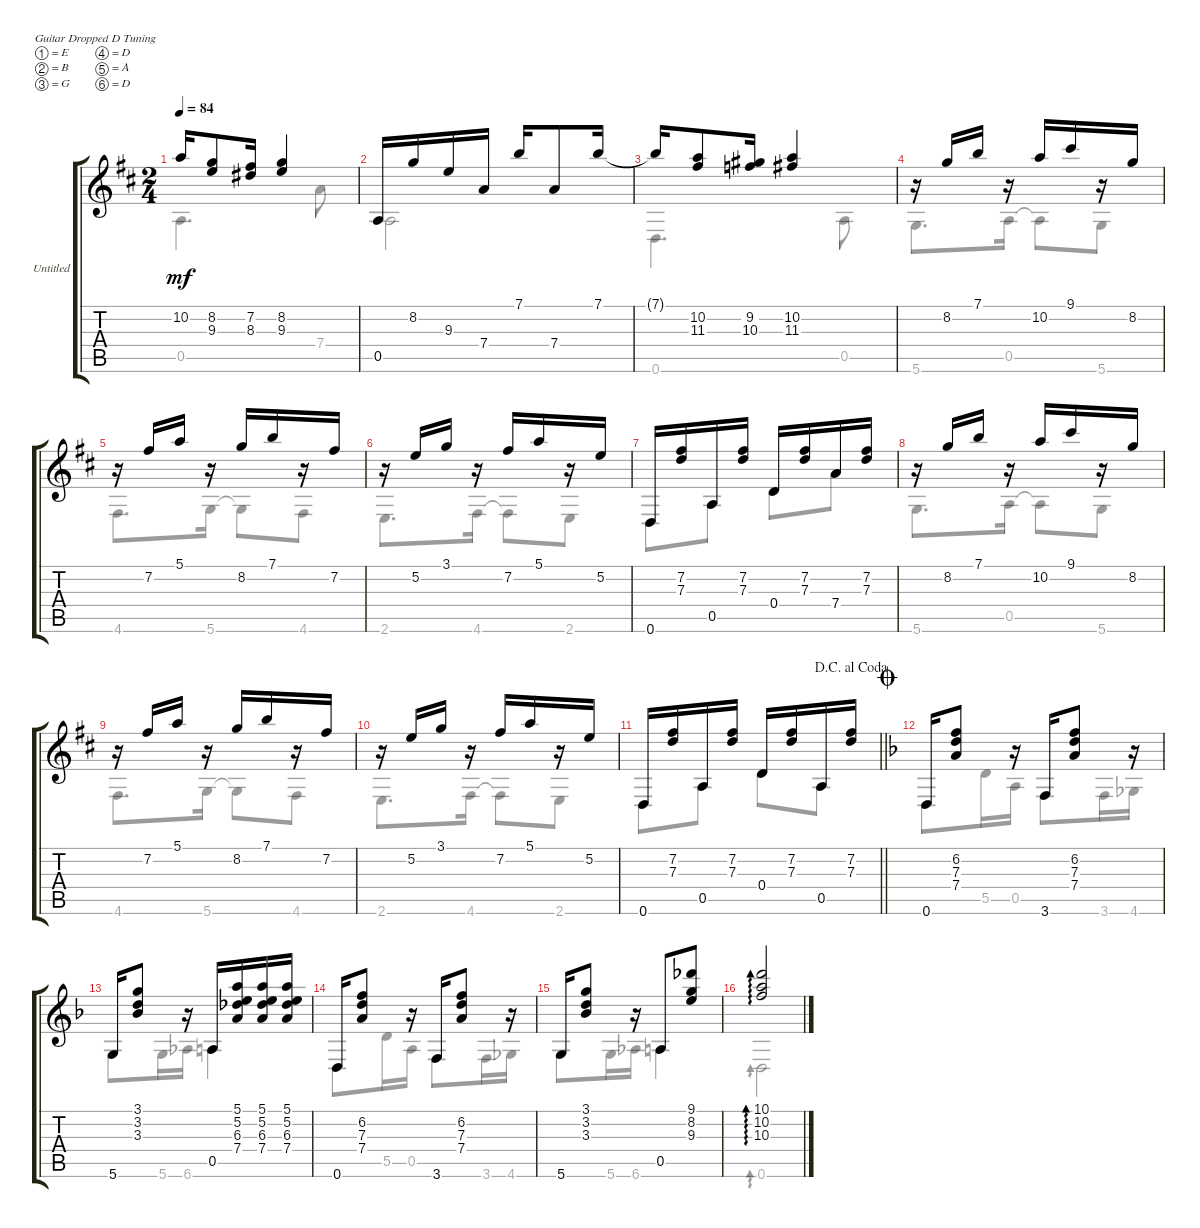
\bracketExtendMode groupsimilarinstruments
\firstSystemTrackNameOrientation horizontal
\otherSystemsTrackNameOrientation horizontal
\track ("Untitled" "Untitled") {instrument acousticguitarnylon}
\staff {score tabs}
\tuning (E4 B3 G3 D3 A2 D2)
\voice
\ts (2 4)
\tempo 84
\clef g2
\ks d
10.2{t}.16{dy mf} (8.2 9.3).8 (7.2 8.3).16 (8.2 9.3).4 |
0.5.16 8.2.16 9.3.16 7.4.16 7.1.16 7.4.8 7.1.16 |
7.1{t}.16 (10.2 11.3).8 (9.2 10.3).16 (10.2 11.3).4 |
r.16 8.2.16 7.1.16 r.16 10.2.16 9.1.16 r.16 8.2.16 |
r.16 7.2.16 5.1.16 r.16 8.2.16 7.1.16 r.16 7.2.16 |
r.16 5.2.16 3.1.16 r.16 7.2.16 5.1.16 r.16 5.2.16 |
0.6.16 (7.2 7.3).16 0.5.16 (7.2 7.3).16 0.4.16 (7.2 7.3).16 7.4.16 (7.2 7.3).16 |
r.16 8.2.16 7.1.16 r.16 10.2.16 9.1.16 r.16 8.2.16 |
r.16 7.2.16 5.1.16 r.16 8.2.16 7.1.16 r.16 7.2.16 |
r.16 5.2.16 3.1.16 r.16 7.2.16 5.1.16 r.16 5.2.16 |
\jump dacapoalcoda
\barLineRight lightlight
0.6.16 (7.2 7.3).16 0.5.16 (7.2 7.3).16 0.4.16 (7.2 7.3).16 0.5.16 (7.2 7.3).16 |
\jump coda
\ks dminor
0.6.16 (6.2 7.3 7.4).8 r.16 3.6.16 (6.2 7.3 7.4).8 r.16 |
5.6.16 (3.1 3.2 3.3).8 r.16 0.5.16 (5.1 5.2 6.3 7.4).16 (5.1 5.2 6.3 7.4).16 (5.1 5.2 6.3 7.4).16 |
0.6.16 (6.2 7.3 7.4).8 r.16 3.6.16 (6.2 7.3 7.4).8 r.16 |
5.6.16 (3.1 3.2 3.3).8 r.16 0.5.8 (9.1 8.2 9.3).8 |
(10.1 10.2 10.3).2{ad 0}
\voice
\clef g2
\ottava regular
\simile none
\ks d
0.5.4{d dy mf} 7.4.8 |
0.5.2 |
0.6.4{d} 0.5.8 |
5.6.8{d} 0.5.16 0.5{t}.8 5.6.8 |
4.6.8{d} 5.6.16 5.6{t}.8 4.6.8 |
2.6.8{d} 4.6.16 4.6{t}.8 2.6.8 |
0.6.8 0.5.8 0.4.8 7.4.8 |
5.6.8{d} 0.5.16 0.5{t}.8 5.6.8 |
4.6.8{d} 5.6.16 5.6{t}.8 4.6.8 |
2.6.8{d} 4.6.16 4.6{t}.8 2.6.8 |
\barLineRight lightlight
0.6.8 0.5.8 0.4.8 0.5.8 |
\ks dminor
0.6.8 5.5.16 0.5.16 3.6.8 3.6.16 4.6.16 |
5.6.8 5.6.16 6.6.16 0.5.4 |
0.6.8 5.5.16 0.5.16 3.6.8 3.6.16 4.6.16 |
5.6.8 5.6.16 6.6.16 0.5.4 |
0.6.2{ad 0}
